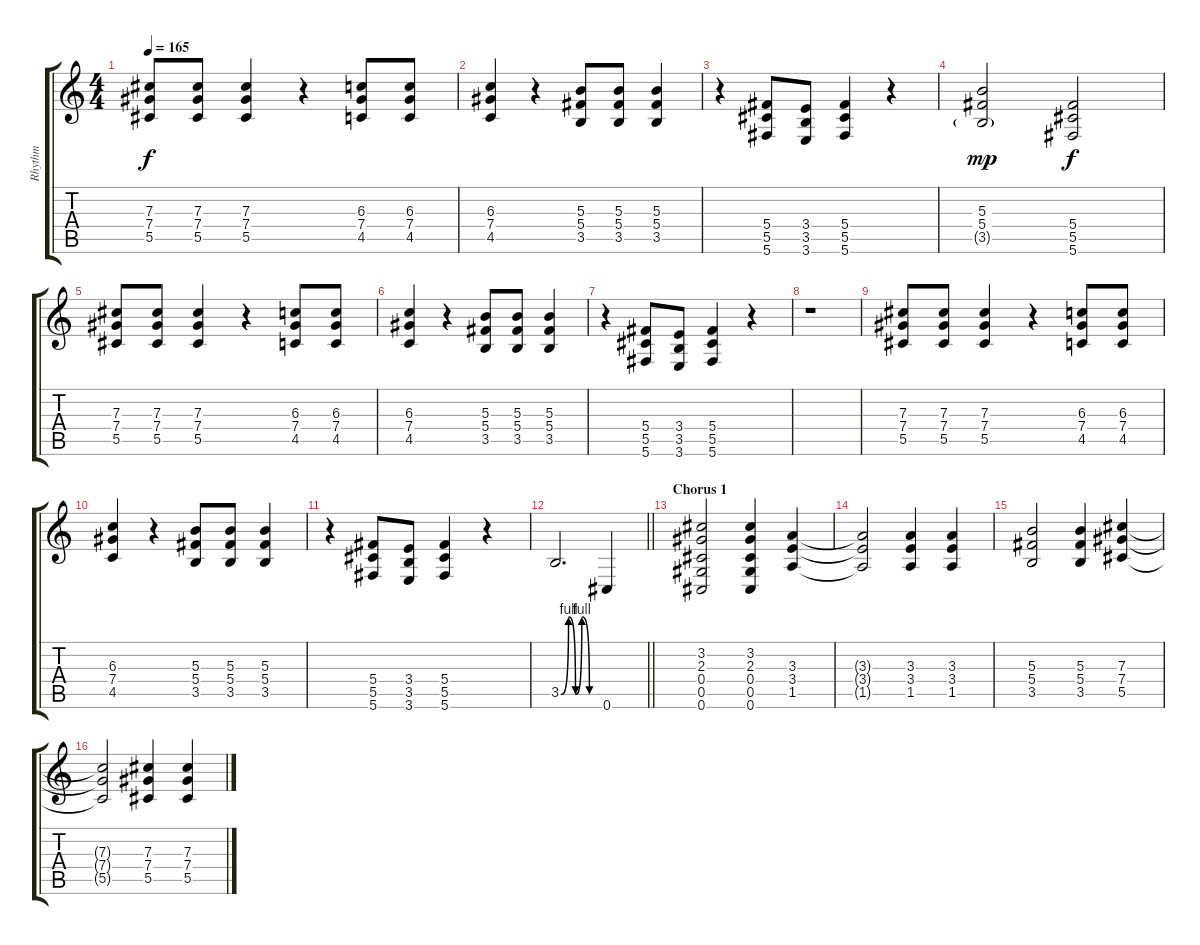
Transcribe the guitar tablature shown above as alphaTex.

\track ("Rhythm" "Rhythm") {instrument overdrivenguitar}
\staff {score tabs}
\tuning (Eb4 Bb3 Gb3 Db3 Ab2 Db2) {hide}
\ts (4 4)
\tempo 165
\clef g2
\ks c
(7.3 7.4 5.5).8{dy f} (7.3 7.4 5.5).8 (7.3 7.4 5.5).4 r.4 (6.3 7.4 4.5).8 (6.3 7.4 4.5).8 |
(6.3 7.4 4.5).4 r.4 (5.3 5.4 3.5).8 (5.3 5.4 3.5).8 (5.3 5.4 3.5).4 |
r.4 (5.4 5.5 5.6).8 (3.4 3.5 3.6).8 (5.4 5.5 5.6).4 r.4 |
(5.3 5.4 3.5{g}).2{dy mp} (5.4 5.5 5.6).2{dy f} |
(7.3 7.4 5.5).8 (7.3 7.4 5.5).8 (7.3 7.4 5.5).4 r.4 (6.3 7.4 4.5).8 (6.3 7.4 4.5).8 |
(6.3 7.4 4.5).4 r.4 (5.3 5.4 3.5).8 (5.3 5.4 3.5).8 (5.3 5.4 3.5).4 |
r.4 (5.4 5.5 5.6).8 (3.4 3.5 3.6).8 (5.4 5.5 5.6).4 r.4 |
r.1 |
(7.3 7.4 5.5).8 (7.3 7.4 5.5).8 (7.3 7.4 5.5).4 r.4 (6.3 7.4 4.5).8 (6.3 7.4 4.5).8 |
(6.3 7.4 4.5).4 r.4 (5.3 5.4 3.5).8 (5.3 5.4 3.5).8 (5.3 5.4 3.5).4 |
r.4 (5.4 5.5 5.6).8 (3.4 3.5 3.6).8 (5.4 5.5 5.6).4 r.4 |
\barLineRight lightlight
3.5{be (custom 0 0 12 4 23 0 33 4 45 0 60 0)}.2{d} 0.6.4 |
\section ("" "Chorus 1")
(3.2 2.3 0.4 0.5 0.6).2 (3.2 2.3 0.4 0.5 0.6).4 (3.3 3.4 1.5).4 |
(3.3{t} 3.4{t} 1.5{t}).2 (3.3 3.4 1.5).4 (3.3 3.4 1.5).4 |
(5.3 5.4 3.5).2 (5.3 5.4 3.5).4 (7.3 7.4 5.5).4 |
(7.3{t} 7.4{t} 5.5{t}).2 (7.3 7.4 5.5).4 (7.3 7.4 5.5).4
